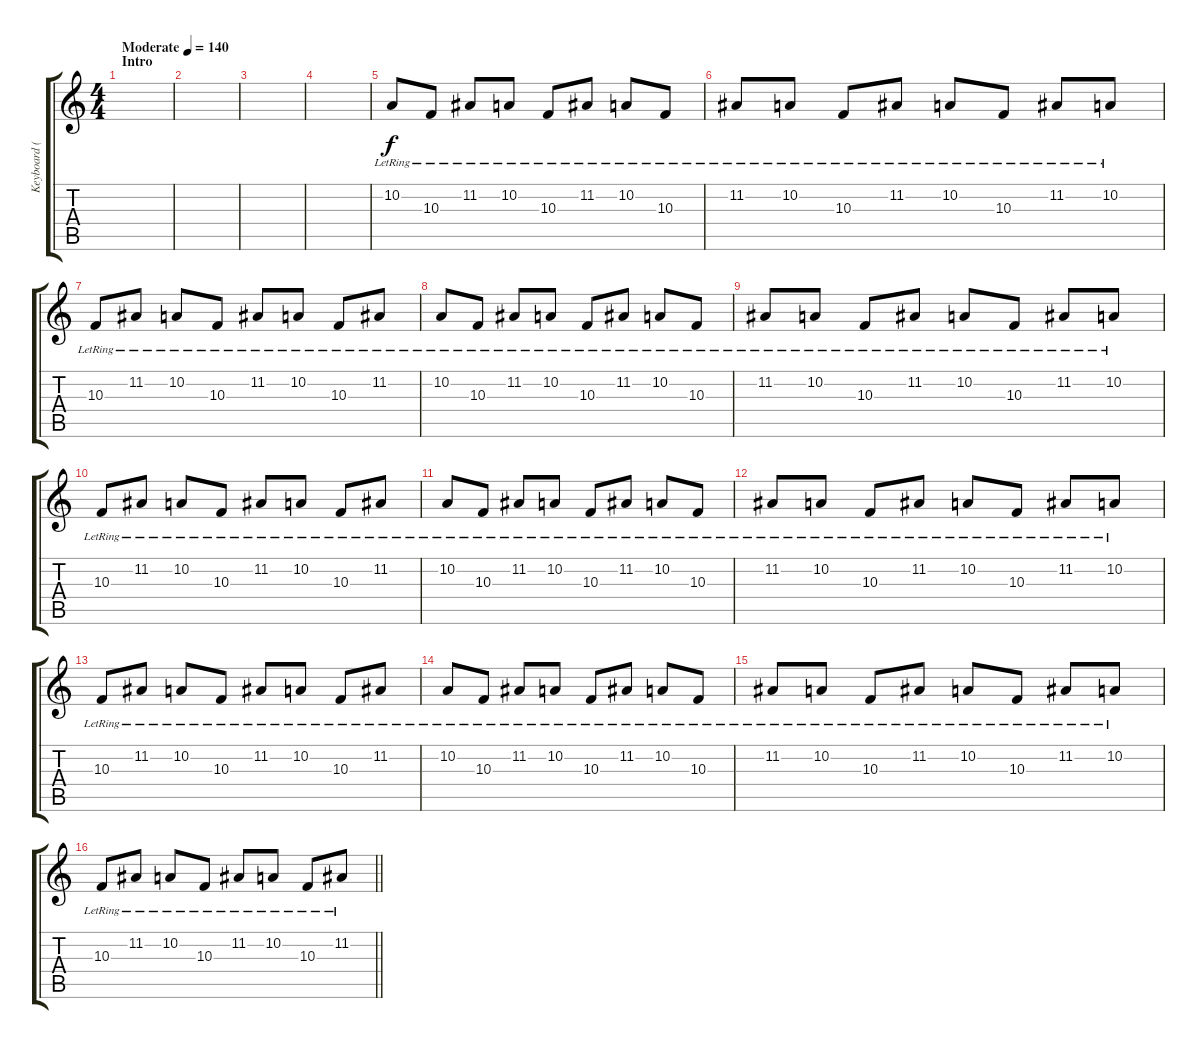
\track ("Keyboard (Piano)" "Keyboard (") {instrument acousticgrandpiano}
\staff {score tabs}
\tuning (E4 B3 G3 D3 A2 E2) {hide}
\ts (4 4)
\section ("" "Intro")
\tempo (140 "Moderate")
\clef g2
\ks c
|
|
|
|
10.2{lr}.8{volume 10} 10.3{lr}.8 11.2{lr}.8 10.2{lr}.8 10.3{lr}.8 11.2{lr}.8 10.2{lr}.8 10.3{lr}.8 |
11.2{lr}.8 10.2{lr}.8 10.3{lr}.8 11.2{lr}.8 10.2{lr}.8 10.3{lr}.8 11.2{lr}.8 10.2{lr}.8 |
10.3{lr}.8 11.2{lr}.8 10.2{lr}.8 10.3{lr}.8 11.2{lr}.8 10.2{lr}.8 10.3{lr}.8 11.2{lr}.8 |
10.2{lr}.8 10.3{lr}.8 11.2{lr}.8 10.2{lr}.8 10.3{lr}.8 11.2{lr}.8 10.2{lr}.8 10.3{lr}.8 |
11.2{lr}.8{volume 7} 10.2{lr}.8 10.3{lr}.8 11.2{lr}.8 10.2{lr}.8 10.3{lr}.8 11.2{lr}.8 10.2{lr}.8 |
10.3{lr}.8 11.2{lr}.8 10.2{lr}.8 10.3{lr}.8 11.2{lr}.8 10.2{lr}.8 10.3{lr}.8 11.2{lr}.8 |
10.2{lr}.8 10.3{lr}.8 11.2{lr}.8 10.2{lr}.8 10.3{lr}.8 11.2{lr}.8 10.2{lr}.8 10.3{lr}.8 |
11.2{lr}.8 10.2{lr}.8 10.3{lr}.8 11.2{lr}.8 10.2{lr}.8 10.3{lr}.8 11.2{lr}.8 10.2{lr}.8 |
10.3{lr}.8 11.2{lr}.8 10.2{lr}.8 10.3{lr}.8 11.2{lr}.8 10.2{lr}.8 10.3{lr}.8 11.2{lr}.8 |
10.2{lr}.8 10.3{lr}.8 11.2{lr}.8 10.2{lr}.8 10.3{lr}.8 11.2{lr}.8 10.2{lr}.8 10.3{lr}.8 |
11.2{lr}.8 10.2{lr}.8 10.3{lr}.8 11.2{lr}.8 10.2{lr}.8 10.3{lr}.8 11.2{lr}.8 10.2{lr}.8 |
\barLineRight lightlight
10.3{lr}.8 11.2{lr}.8 10.2{lr}.8 10.3{lr}.8 11.2{lr}.8 10.2{lr}.8 10.3{lr}.8 11.2{lr}.8
